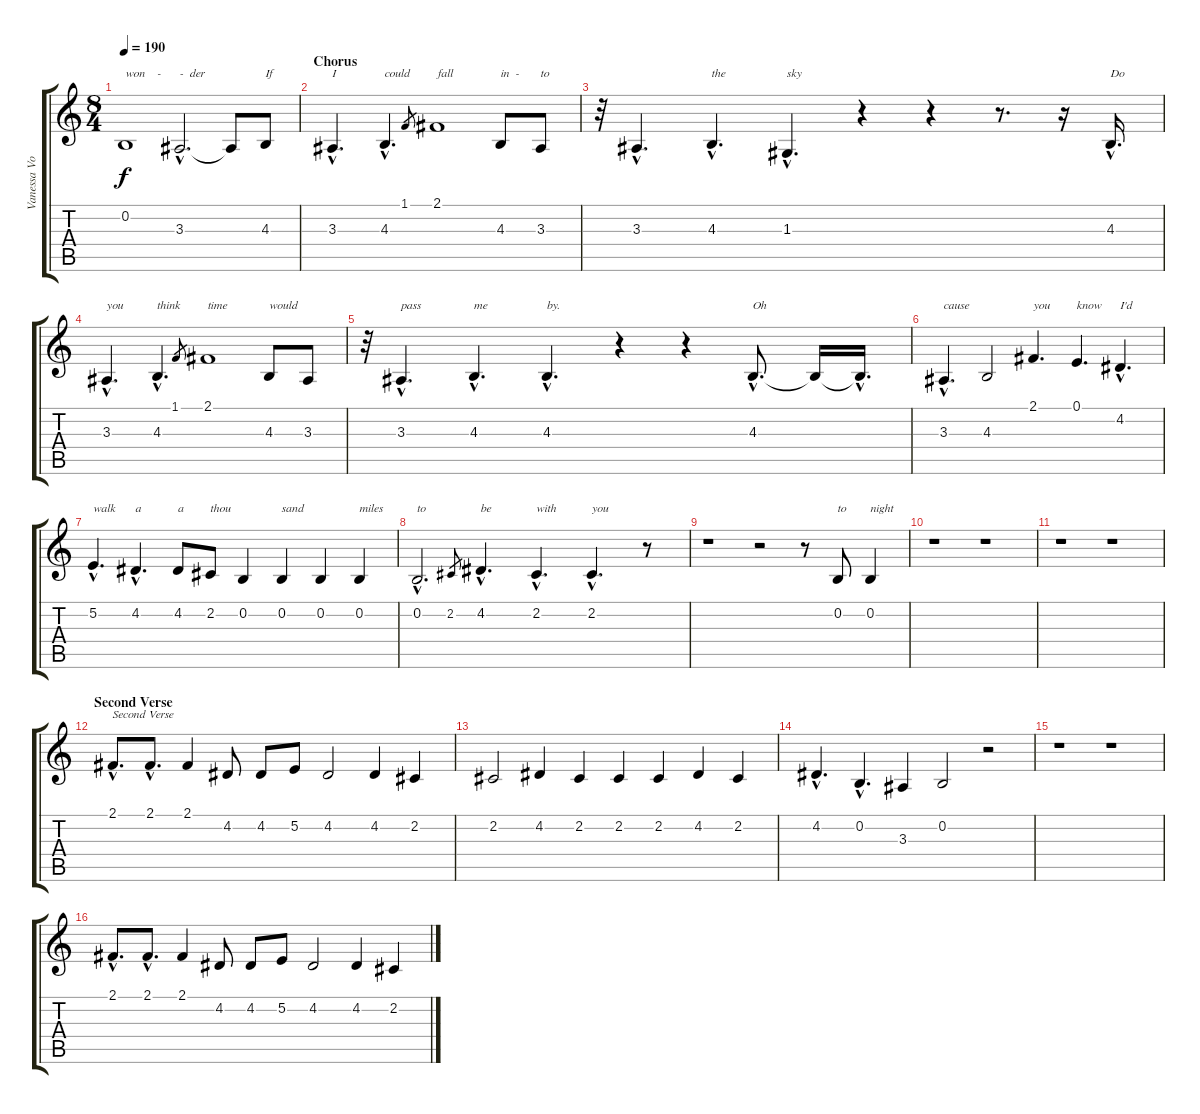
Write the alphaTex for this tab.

\track ("Vanessa Vocals" "Vanessa Vo") {instrument lead6voice}
\staff {score tabs}
\tuning (E4 B3 G3 D3 A2 E2) {hide}
\ts (8 4)
\tempo 190
\clef g2
\ks c
0.2.1{txt "won    -" dy f} 3.3{hac}.2{d txt "-  der"} 3.3{t}.8 4.3.8{txt "If"} |
\section ("" "Chorus")
3.3{hac}.4{d txt "I"} 4.3{hac}.4{d txt "could"} 1.1.8{gr} 2.1.1{txt "fall"} 4.3.8{txt "in  -"} 3.3.8{txt "to"} |
r.32 3.3{hac}.4{d} 4.3{hac}.4{d txt "the"} 1.3{hac}.4{d txt "sky"} r.4 r.4 r.8{d} r.16 4.3{hac}.16{d txt "Do"} |
3.3{hac}.4{d txt "you"} 4.3{hac}.4{d txt "think"} 1.1.8{gr} 2.1.1{txt "time"} 4.3.8{txt "would"} 3.3.8 |
r.32 3.3{hac}.4{d txt "pass"} 4.3{hac}.4{d txt "me"} 4.3{hac}.4{d txt "by."} r.4 r.4 4.3{hac}.8{d txt "Oh"} 4.3{t}.16 4.3{hac t}.16{d} |
3.3{hac}.4{d txt "cause"} 4.3.2 2.1.4{d txt "you"} 0.1.4{d txt "know"} 4.2{hac}.4{d txt "I'd"} |
5.2{hac}.4{d txt "walk"} 4.2{hac}.4{d txt "a"} 4.2.8{txt "a"} 2.2.8{txt "thou"} 0.2.4 0.2.4{txt "sand"} 0.2.4 0.2.4{txt "miles"} |
0.2{hac}.2{d txt "to"} 2.2.8{gr} 4.2{hac}.4{d txt "be"} 2.2{hac}.4{d txt "with"} 2.2{hac}.4{d txt "you"} r.8 |
r.1 r.2 r.8 0.2.8{txt "to"} 0.2.4{txt "night"} |
r.1 r.1 |
r.1 r.1 |
\section ("" "Second Verse")
2.1{hac}.8{d txt "Second Verse"} 2.1{hac}.8{d} 2.1.4 4.2.8 4.2.8 5.2.8 4.2.2 4.2.4 2.2.4 |
2.2.2 4.2.4 2.2.4 2.2.4 2.2.4 4.2.4 2.2.4 |
4.2{hac}.4{d} 0.2{hac}.4{d} 3.3.4 0.2.2 r.2 |
r.1 r.1 |
2.1{hac}.8{d} 2.1{hac}.8{d} 2.1.4 4.2.8 4.2.8 5.2.8 4.2.2 4.2.4 2.2.4
